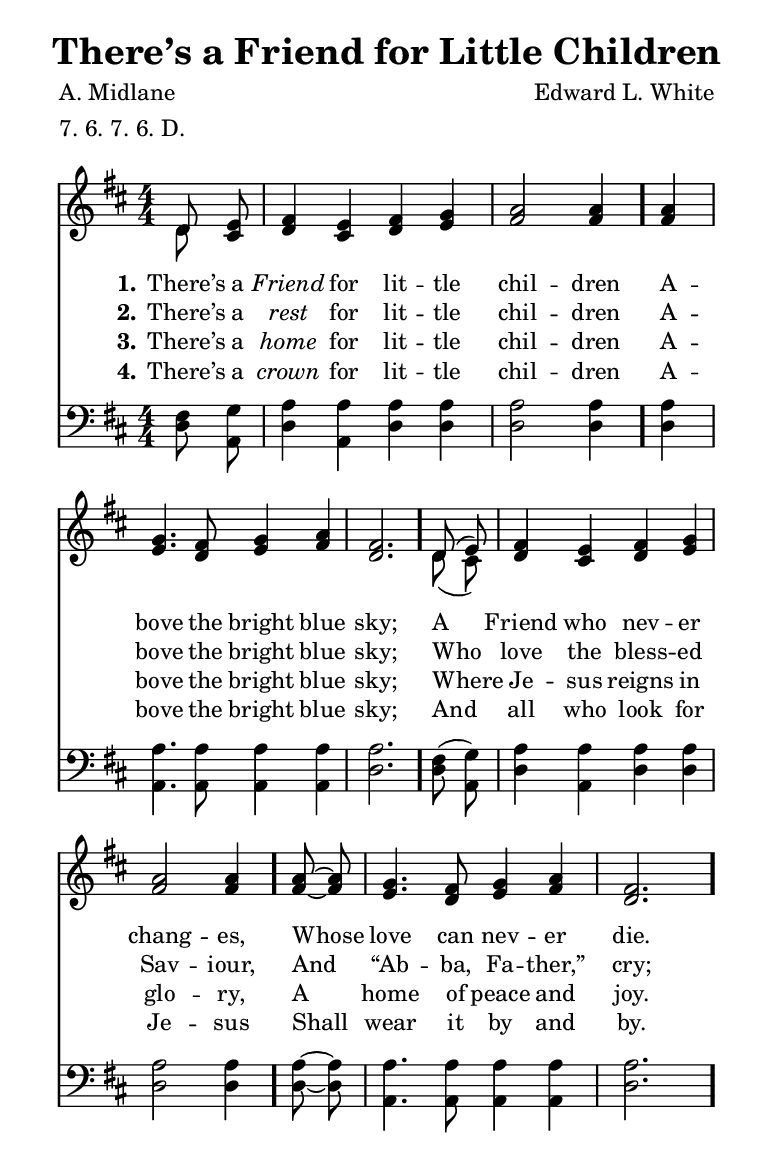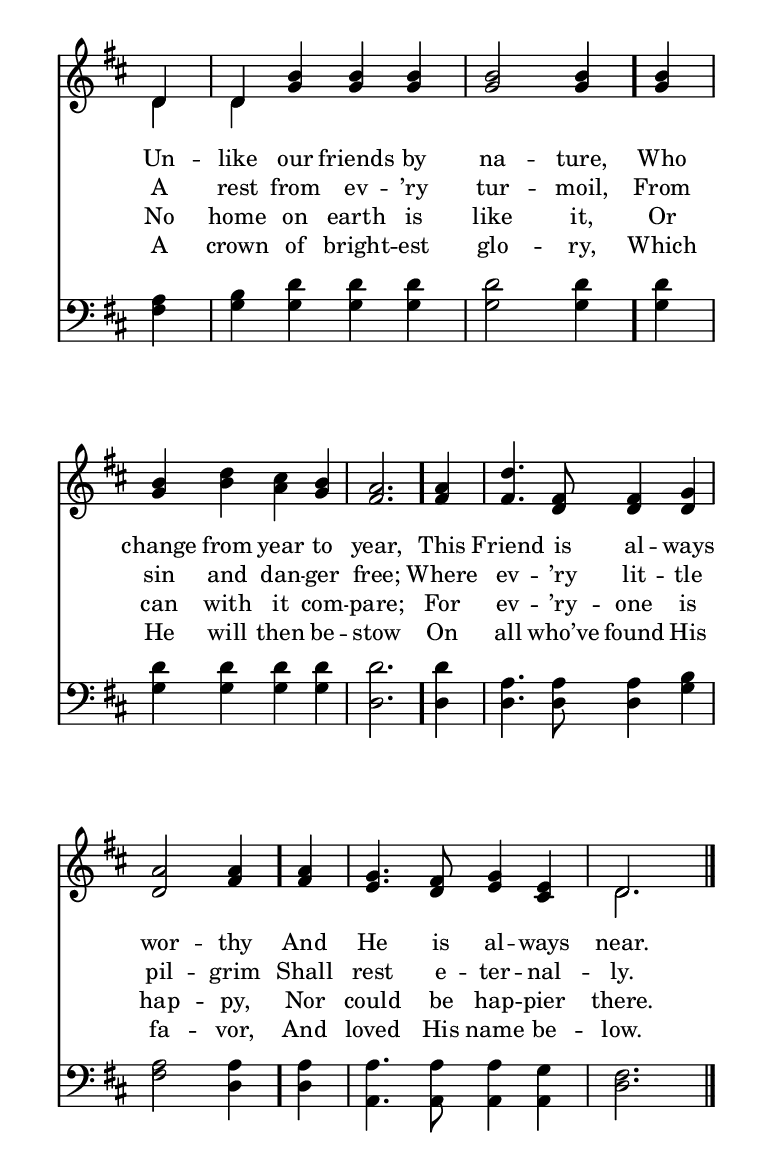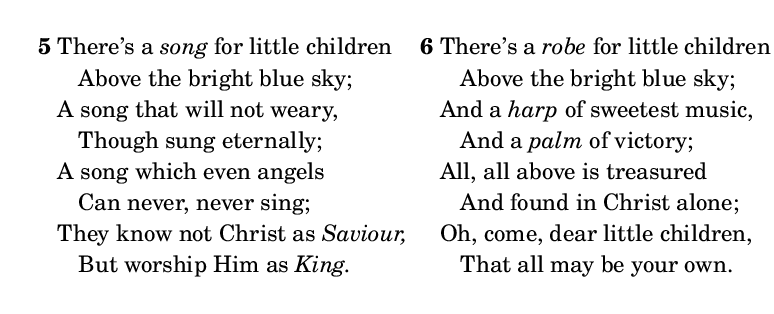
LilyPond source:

\include "common/global.ily"
\paper {
  \include "common/paper.ily"
  ragged-last-bottom = ##t
}

\header{
  %children
  hymnnumber = "323"
  title = "There’s a Friend for Little Children"
  tunename = "Watcher"
  meter = "7. 6. 7. 6. D."
  poet = "A. Midlane"
  composer = "Edward L. White"
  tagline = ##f
}

global = {
  \include "common/overrides.ily"
  \override Staff.TimeSignature.style = #'numbered
  \time 4/4
  \override Score.MetronomeMark.transparent = ##t % hide all fermata changes too
  \tempo 4=90
  \key d \major
  \partial 4
  \autoBeamOff
}

patternA = { c8 c | c4 c c c | c2 c4 }
patternB = { c4 | c4. c8 c4 c | c2. }
patternC = { c8 ~ c8 | c4. c8 c4 c | c2. }
patternD = { c4 | c c c c | c2 c4 }
patternE = { c4 | c c c c | c2. }
patternF = { c4 | c4. c8 c4 c | c2 c4 }

notesSoprano = {
\global
\relative c' {

  \changePitch \patternA { d e | fis e fis g | a a }
  \changePitch \patternB { a | g fis g a | fis } \eogbreak
  \changePitch \patternA { d( e) | fis e fis g | a a }
  \changePitch \patternC { a a | g fis g a | fis } \eogbreak
  \changePitch \patternD { d | d b' b b | b b }
  \changePitch \patternE { b | b d cis b | a } \eogbreak
  \changePitch \patternF { a | d fis, fis g | a a }
  \changePitch \patternB { a | g fis g e | d }

  \bar "|."

}
}

notesAlto = {
\global
\relative e' {

  \changePitch \patternA { d cis | d cis d e | fis fis }
  \changePitch \patternB { fis | e d e fis | d }
  \changePitch \patternA { d( cis) | d cis d e | fis fis }
  \changePitch \patternC { fis fis | e d e fis | d }
  \changePitch \patternD { d | d g g g | g g }
  \changePitch \patternE { g | g b a g | fis }
  \changePitch \patternF { fis | fis d d d | d fis }
  \changePitch \patternB { fis | e d e cis | d }

}
}

notesTenor = {
\global
\relative a {

  \changePitch \patternA { fis g | a a a a | a a }
  \changePitch \patternB { a | a a a a | a }
  \changePitch \patternA { fis( g) | a a a a | a a }
  \changePitch \patternC { a a | a a a a | a }
  \changePitch \patternD { a | b d d d | d d }
  \changePitch \patternE { d | d d d d | d }
  \changePitch \patternF { d | a a a b | a a }
  \changePitch \patternB { a | a a a g | fis }

}
}

notesBass = {
\global
\relative f {

  \changePitch \patternA { d a | d a d d | d d }
  \changePitch \patternB { d | a a a a | d }
  \changePitch \patternA { d( a) | d a d d | d d }
  \changePitch \patternC { d d | a a a a | d }
  \changePitch \patternD { fis | g g g g | g g }
  \changePitch \patternE { g | g g g g | d }
  \changePitch \patternF { d | d d d g | fis d }
  \changePitch \patternB { d | a a a a | d }

}
}

wordsA = \lyricmode {
\set stanza = "1."

There’s a \italicsOn Friend \italicsOff for lit -- tle chil -- dren \bar "."
A -- bove the bright blue sky; \bar "."
A Friend who nev -- er chang -- es, \bar "."
Whose love can nev -- er die. \bar "."
Un -- like our friends by na -- ture, \bar "."
Who change from year to year, \bar "."
This Friend is al -- ways wor -- thy \bar "."
And He is al -- ways near. \bar "."

}

wordsB = \lyricmode {
\set stanza = "2."

There’s a \italicsOn rest \italicsOff for lit -- tle chil -- dren
A -- bove the bright blue sky;
Who love the bless -- ed Sav -- iour,
And “Ab -- ba, Fa -- ther,” cry;
A rest from ev -- ’ry tur -- moil,
From sin and dan -- ger free;
Where ev -- ’ry lit -- tle pil -- grim
Shall rest e -- ter -- nal -- ly.

}

wordsC = \lyricmode {
\set stanza = "3."

There’s a \italicsOn home \italicsOff for lit -- tle chil -- dren
A -- bove the bright blue sky;
Where Je -- sus reigns in glo -- ry,
A home of peace and joy.
No home on earth is like it,
Or can with it com -- pare;
For ev -- ’ry -- one is hap -- py,
Nor could be hap -- pier there.

}

wordsD = \lyricmode {
\set stanza = "4."

There’s a \italicsOn crown \italicsOff for lit -- tle chil -- dren
A -- bove the bright blue sky;
And all who look for Je -- sus
Shall wear it by and by.
A crown of bright -- est glo -- ry,
Which He will then be -- stow
On all who’ve found His fa -- vor,
And loved His name be -- low.

}

wordsE = \markuplist {

\line { There’s a \italic song for little children }
\line { { \hspace #2 } Above the bright blue sky; }
\line { A song that will not weary, }
\line { { \hspace #2 } Though sung eternally; }
\line { A song which even angels }
\line { { \hspace #2 } Can never, never sing; }
\line { They know not Christ as \italic Saviour, }
\line { { \hspace #2 } But worship Him as \italic King. }

}

wordsF = \markuplist {

\line { There’s a \italic robe for little children }
\line { { \hspace #2 } Above the bright blue sky; }
\line { And a \italic harp of sweetest music, }
\line { { \hspace #2 } And a \italic palm of victory; }
\line { All, all above is treasured }
\line { { \hspace #2 } And found in Christ alone; }
\line { Oh, come, dear little children, }
\line { { \hspace #2 } That all may be your own. }

}

\score {
  \context ChoirStaff <<
    \context Staff = upper <<
      \set Staff.autoBeaming = ##f
      \set ChoirStaff.systemStartDelimiter = #'SystemStartBar
      \set ChoirStaff.printPartCombineTexts = ##f
      \partcombine #'(2 . 11) \notesSoprano \notesAlto
      \context NullVoice = sopranos { \voiceOne << \notesSoprano >> }
      \context Lyrics = one   \lyricsto sopranos \wordsA
      \context Lyrics = two   \lyricsto sopranos \wordsB
      \context Lyrics = three \lyricsto sopranos \wordsC
      \context Lyrics = four  \lyricsto sopranos \wordsD
    >>
    \context Staff = men <<
      \set Staff.autoBeaming = ##f
      \clef bass
      \set ChoirStaff.printPartCombineTexts = ##f
      \partcombine #'(2 . 11) \notesTenor \notesBass
    >>
  >>
  \layout {
    \include "common/layout.ily"
  }
  #(cond ((ly:get-option 'eog-midi-permitted) #{ \midi{
    \include "common/midi.ily"
  } #}))
}

\markup { \vcenter \column {
  \vspace #0.5 % not enough space for \vspace #1
  \fill-line {
    \null
    \line{ \bold 5 \column { \wordsE } }
    \null
    \line{ \bold 6 \column { \wordsF } }
    \null
  }
  \vspace #0.5 % not enough space for \vspace #1
} }

\version "2.19.49"  % necessary for upgrading to future LilyPond versions.

% vi:set et ts=2 sw=2 ai nocindent syntax=lilypond:
